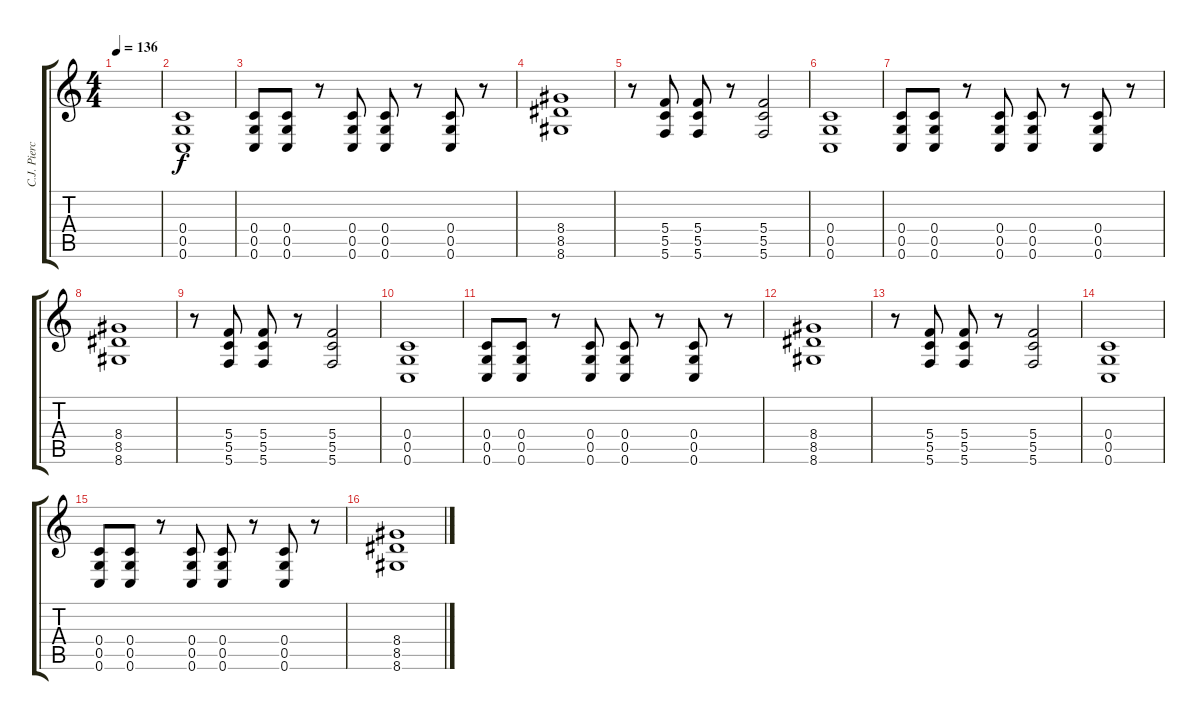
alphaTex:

\track ("C.J. Pierce 2" "C.J. Pierc") {instrument distortionguitar}
\staff {score tabs}
\tuning (D4 A3 F3 C3 G2 C2) {hide}
\ts (4 4)
\tempo 136
\clef g2
\ks c
|
(0.4 0.5 0.6).1 |
(0.4 0.5 0.6).8 (0.4 0.5 0.6).8 r.8 (0.4 0.5 0.6).8 (0.4 0.5 0.6).8 r.8 (0.4 0.5 0.6).8 r.8 |
(8.4 8.5 8.6).1 |
r.8 (5.4 5.5 5.6).8 (5.4 5.5 5.6).8 r.8 (5.4 5.5 5.6).2 |
(0.4 0.5 0.6).1 |
(0.4 0.5 0.6).8 (0.4 0.5 0.6).8 r.8 (0.4 0.5 0.6).8 (0.4 0.5 0.6).8 r.8 (0.4 0.5 0.6).8 r.8 |
(8.4 8.5 8.6).1 |
r.8 (5.4 5.5 5.6).8 (5.4 5.5 5.6).8 r.8 (5.4 5.5 5.6).2 |
(0.4 0.5 0.6).1 |
(0.4 0.5 0.6).8 (0.4 0.5 0.6).8 r.8 (0.4 0.5 0.6).8 (0.4 0.5 0.6).8 r.8 (0.4 0.5 0.6).8 r.8 |
(8.4 8.5 8.6).1 |
r.8 (5.4 5.5 5.6).8 (5.4 5.5 5.6).8 r.8 (5.4 5.5 5.6).2 |
(0.4 0.5 0.6).1 |
(0.4 0.5 0.6).8 (0.4 0.5 0.6).8 r.8 (0.4 0.5 0.6).8 (0.4 0.5 0.6).8 r.8 (0.4 0.5 0.6).8 r.8 |
(8.4 8.5 8.6).1
